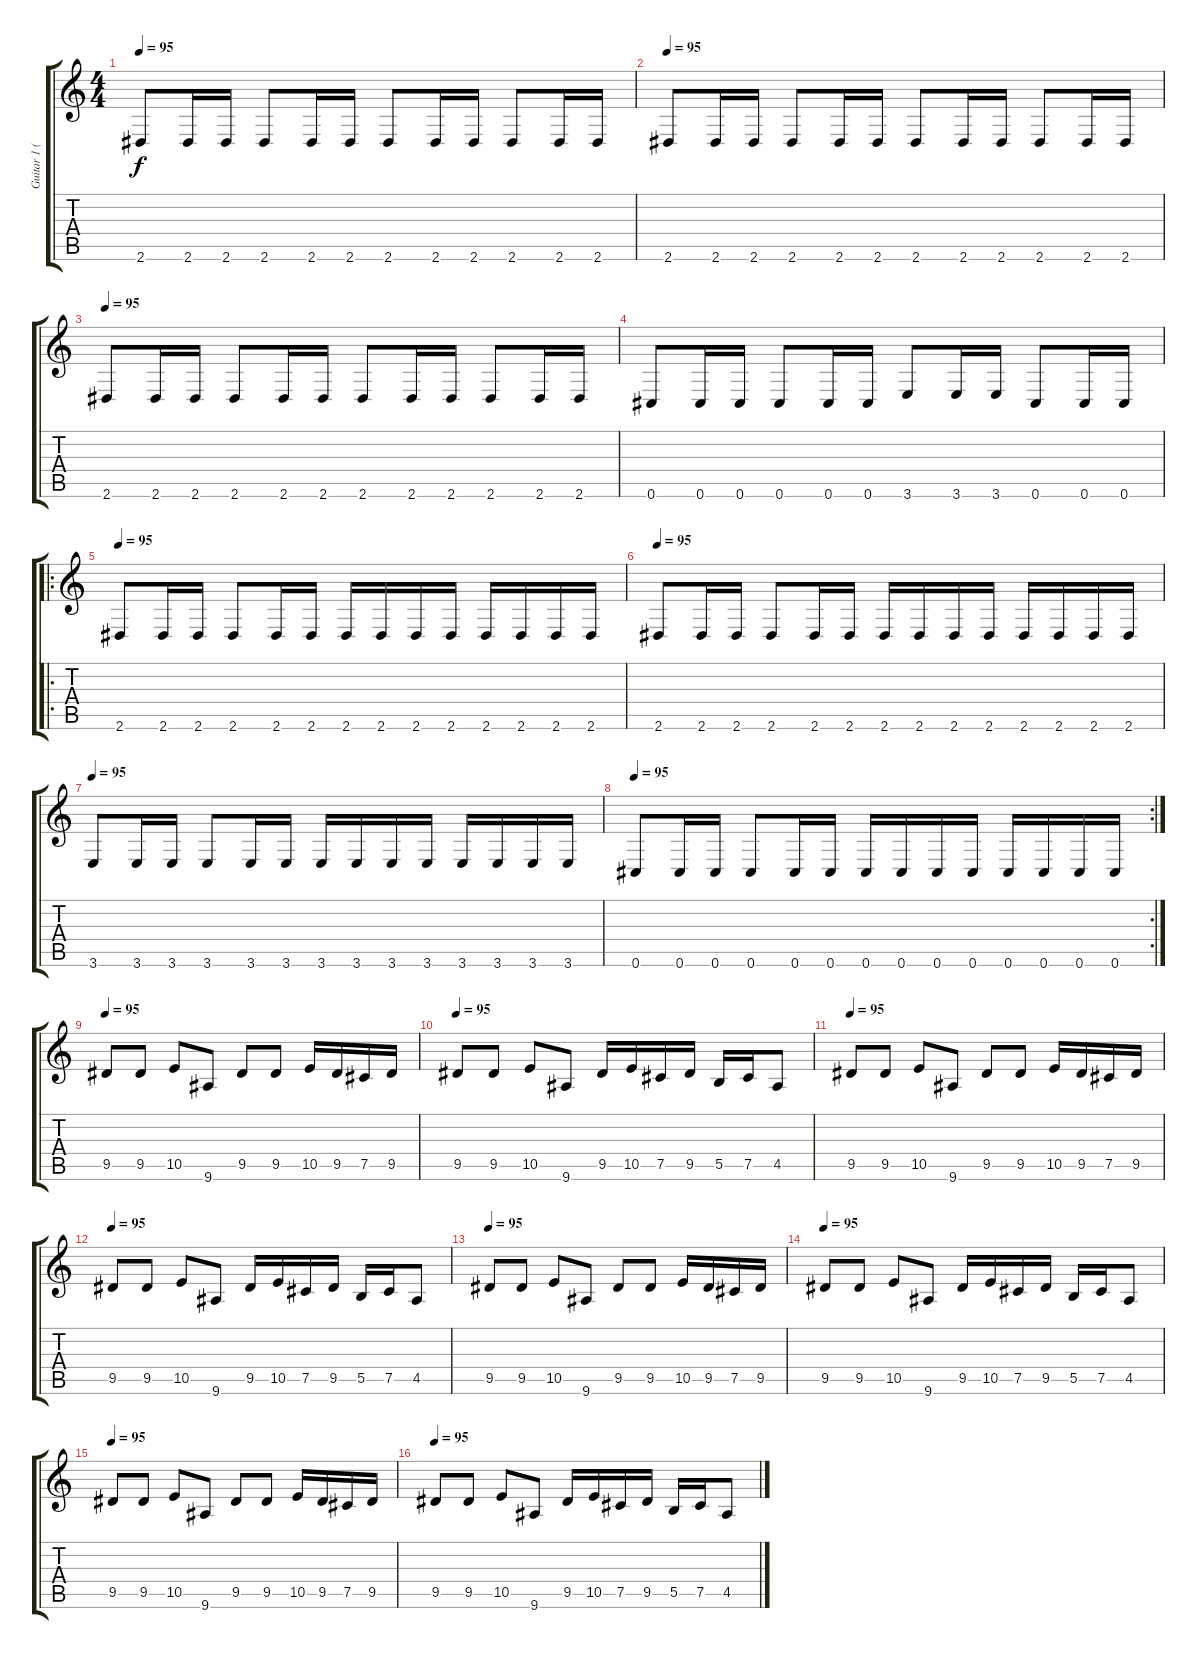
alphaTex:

\track ("Guitar 1 (Christofer Johnsson)" "Guitar 1 (") {instrument distortionguitar}
\staff {score tabs}
\tuning (Db4 Ab3 E3 B2 Gb2 Db2) {hide}
\ts (4 4)
\tempo 95
\clef g2
\ks c
2.6.8{dy f} 2.6.16 2.6.16 2.6.8 2.6.16 2.6.16 2.6.8 2.6.16 2.6.16 2.6.8 2.6.16 2.6.16 |
\tempo 95
2.6.8 2.6.16 2.6.16 2.6.8 2.6.16 2.6.16 2.6.8 2.6.16 2.6.16 2.6.8 2.6.16 2.6.16 |
\tempo 95
2.6.8 2.6.16 2.6.16 2.6.8 2.6.16 2.6.16 2.6.8 2.6.16 2.6.16 2.6.8 2.6.16 2.6.16 |
0.6.8 0.6.16 0.6.16 0.6.8 0.6.16 0.6.16 3.6.8 3.6.16 3.6.16 0.6.8 0.6.16 0.6.16 |
\ro
\tempo 95
2.6.8 2.6.16 2.6.16 2.6.8 2.6.16 2.6.16 2.6.16 2.6.16 2.6.16 2.6.16 2.6.16 2.6.16 2.6.16 2.6.16 |
\tempo 95
2.6.8 2.6.16 2.6.16 2.6.8 2.6.16 2.6.16 2.6.16 2.6.16 2.6.16 2.6.16 2.6.16 2.6.16 2.6.16 2.6.16 |
\tempo 95
3.6.8 3.6.16 3.6.16 3.6.8 3.6.16 3.6.16 3.6.16 3.6.16 3.6.16 3.6.16 3.6.16 3.6.16 3.6.16 3.6.16 |
\rc 2
\tempo 95
0.6.8 0.6.16 0.6.16 0.6.8 0.6.16 0.6.16 0.6.16 0.6.16 0.6.16 0.6.16 0.6.16 0.6.16 0.6.16 0.6.16 |
\tempo 95
9.5.8 9.5.8 10.5.8 9.6.8 9.5.8 9.5.8 10.5.16 9.5.16 7.5.16 9.5.16 |
\tempo 95
9.5.8 9.5.8 10.5.8 9.6.8 9.5.16 10.5.16 7.5.16 9.5.16 5.5.16 7.5.16 4.5.8 |
\tempo 95
9.5.8 9.5.8 10.5.8 9.6.8 9.5.8 9.5.8 10.5.16 9.5.16 7.5.16 9.5.16 |
\tempo 95
9.5.8 9.5.8 10.5.8 9.6.8 9.5.16 10.5.16 7.5.16 9.5.16 5.5.16 7.5.16 4.5.8 |
\tempo 95
9.5.8 9.5.8 10.5.8 9.6.8 9.5.8 9.5.8 10.5.16 9.5.16 7.5.16 9.5.16 |
\tempo 95
9.5.8 9.5.8 10.5.8 9.6.8 9.5.16 10.5.16 7.5.16 9.5.16 5.5.16 7.5.16 4.5.8 |
\tempo 95
9.5.8 9.5.8 10.5.8 9.6.8 9.5.8 9.5.8 10.5.16 9.5.16 7.5.16 9.5.16 |
\tempo 95
9.5.8 9.5.8 10.5.8 9.6.8 9.5.16 10.5.16 7.5.16 9.5.16 5.5.16 7.5.16 4.5.8
